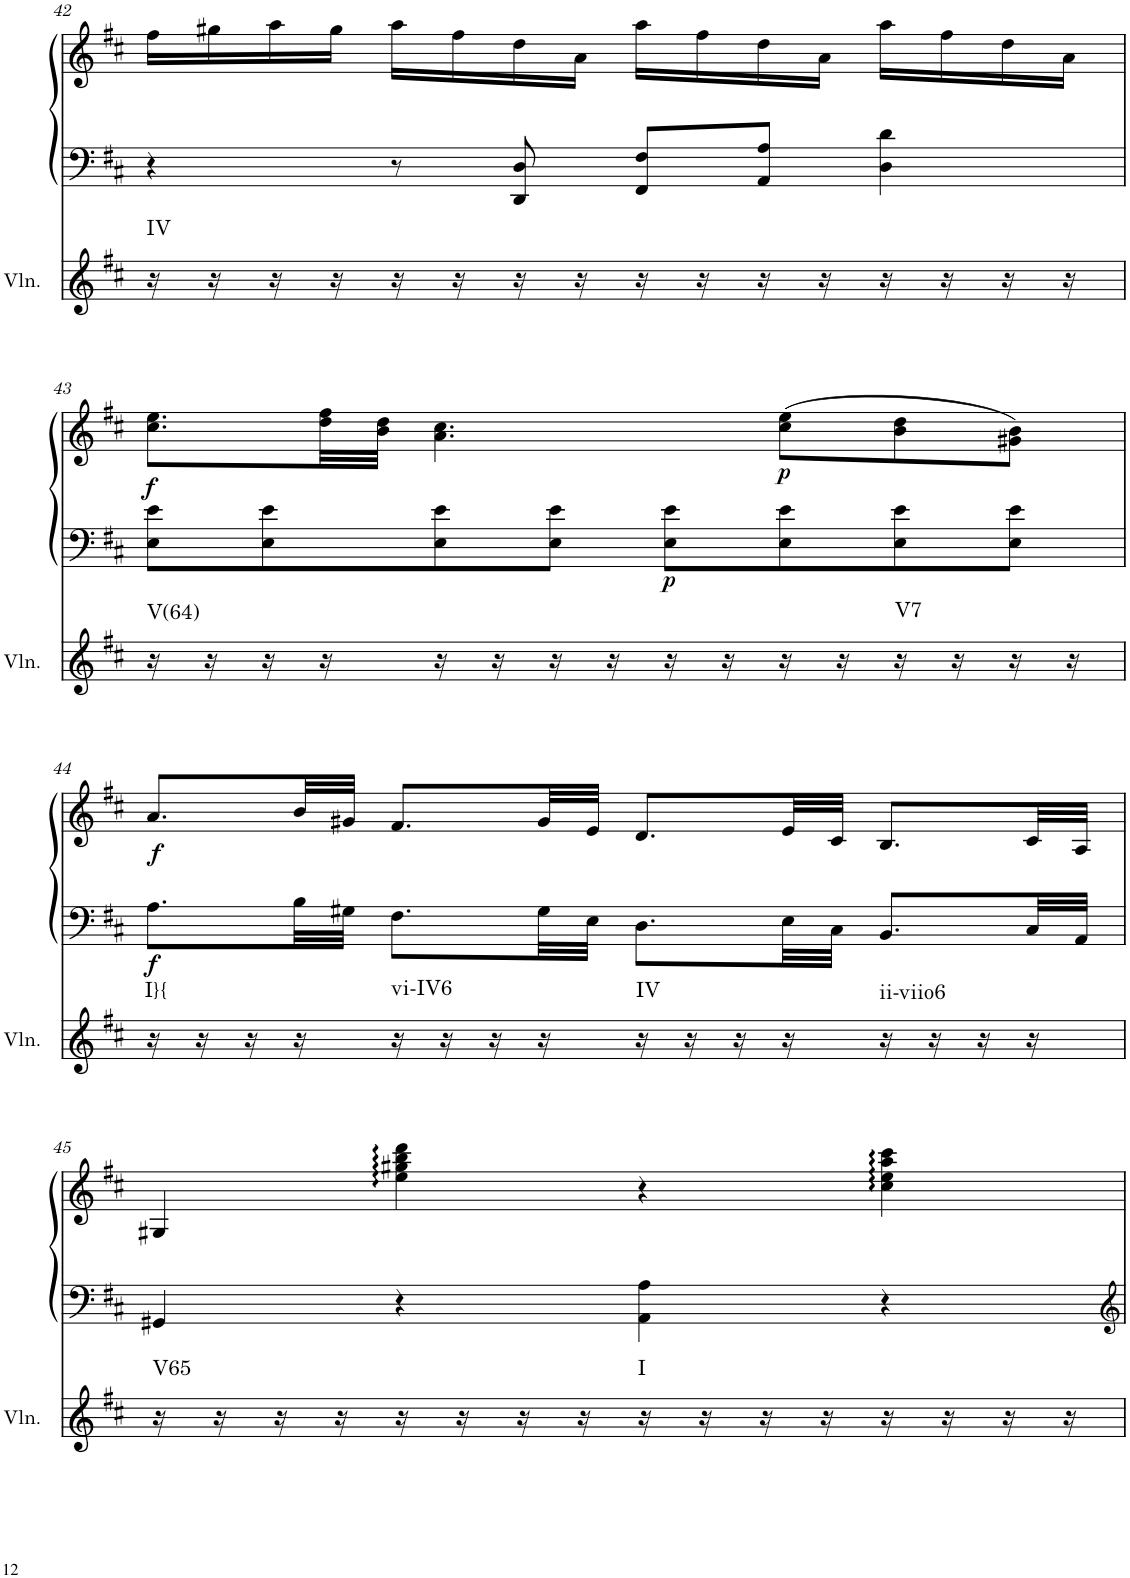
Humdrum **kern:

**kern	**harte	**kern	**kern	**dynam
*part2	*part2	*part1	*part1	*part1
*staff3	*	*staff2	*staff1	*staff1/2
*I"Violin	*	*I"unbenannt2	*	*
*I'Vln.	*	*	*	*
!!LO:PB:g=z
*clefG2	*	*clefF4	*clefG2	*
*k[f#c#]	*	*k[f#c#]	*k[f#c#]	*
*M4/4	*	*M4/4	*M4/4	*
=42	=42	=42	=42	=42
!	!LO:H:kt=IV	!	!	!
16r	N	4r	16ff#\LL	.
16r	.	.	16gg#X\	.
16r	.	.	16aa\	.
16r	.	.	16gg#\JJ	.
16r	.	8r	16aa\LL	.
16r	.	.	16ff#\	.
16r	.	8DD/ 8D/	16dd\	.
16r	.	.	16a\JJ	.
16r	.	8FF#/ 8F#/L	16aa\LL	.
16r	.	.	16ff#\	.
16r	.	8AA/ 8A/J	16dd\	.
16r	.	.	16a\JJ	.
16r	.	4D\ 4d\	16aa\LL	.
16r	.	.	16ff#\	.
16r	.	.	16dd\	.
16r	.	.	16a\JJ	.
!!LO:LB:g=z
=43	=43	=43	=43	=43
!	!LO:H:kt=V(64)	!	!	!LO:DY:b
16r	N	8E\ 8e\L	8.cc#\ 8.ee\L	f
16r	.	.	.	.
16r	.	8E\ 8e\	.	.
16r	.	.	32dd\ 32ff#\LL	.
.	.	.	32b\ 32dd\JJJ	.
16r	.	8E\ 8e\	4.a\ 4.cc#\	.
16r	.	.	.	.
16r	.	8E\ 8e\J	.	.
16r	.	.	.	.
!	!	!	!	!LO:DY:b=2
16r	.	8E\ 8e\L	.	p
16r	.	.	.	.
!	!	!	!	!LO:DY:b
16r	.	8E\ 8e\	(8cc#\ 8ee\L	p
16r	.	.	.	.
!	!LO:H:kt=V7	!	!	!
16r	N	8E\ 8e\	8b\ 8dd\	.
16r	.	.	.	.
16r	.	8E\ 8e\J	8g#X\ 8b\J)	.
16r	.	.	.	.
!!LO:LB:g=z
=44	=44	=44	=44	=44
!	!	!	!	!LO:DY:b=2
!	!LO:H:kt=I}{	!	!	!LO:DY:n=1:b
16r	N	8.A\L	8.a/L	f f
16r	.	.	.	.
16r	.	.	.	.
16r	.	32B\LL	32b/LL	.
.	.	32G#X\JJJ	32g#X/JJJ	.
!	!LO:H:kt=vi-IV6	!	!	!
16r	N	8.F#\L	8.f#/L	.
16r	.	.	.	.
16r	.	.	.	.
16r	.	32G#\LL	32g#/LL	.
.	.	32E\JJJ	32e/JJJ	.
!	!LO:H:kt=IV	!	!	!
16r	N	8.D\L	8.d/L	.
16r	.	.	.	.
16r	.	.	.	.
16r	.	32E\LL	32e/LL	.
.	.	32C#\JJJ	32c#/JJJ	.
!	!LO:H:kt=ii-viio6	!	!	!
16r	N	8.BB/L	8.B/L	.
16r	.	.	.	.
16r	.	.	.	.
16r	.	32C#/LL	32c#/LL	.
.	.	32AA/JJJ	32A/JJJ	.
!!LO:LB:g=z
=45	=45	=45	=45	=45
!	!LO:H:kt=V65	!	!	!
16r	N	4GG#X/	4G#X/	.
16r	.	.	.	.
16r	.	.	.	.
16r	.	.	.	.
16r	.	4r	4ee\ 4gg#X\ 4bb\ 4ddd\	.
16r	.	.	.	.
16r	.	.	.	.
16r	.	.	.	.
!	!LO:H:kt=I	!	!	!
16r	N	4AA\ 4A\	4r	.
16r	.	.	.	.
16r	.	.	.	.
16r	.	.	.	.
16r	.	4r	4cc#\ 4ee\ 4aa\ 4ccc#\	.
16r	.	.	.	.
16r	.	.	.	.
16r	.	.	.	.
=	=	=	=	=
*-	*-	*-	*-	*-
